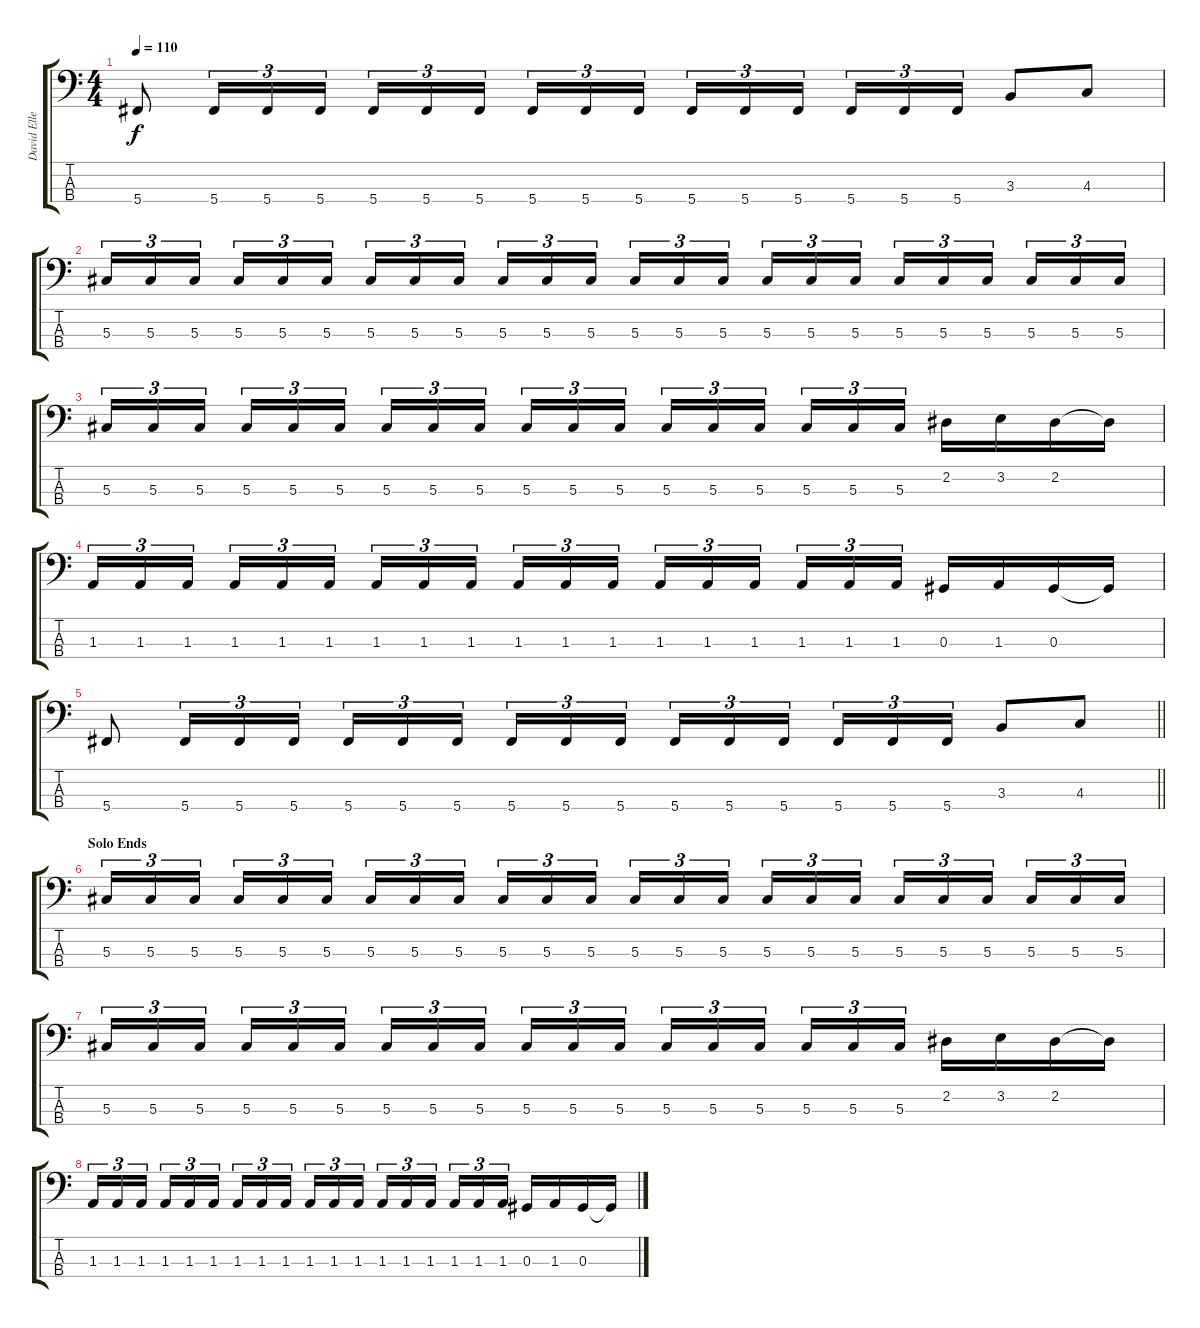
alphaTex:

\track ("David Ellefson" "David Elle") {instrument electricbassfinger}
\staff {score tabs}
\tuning (Gb2 Db2 Ab1 Db1) {hide}
\ts (4 4)
\tempo 110
\clef f4
\ks c
5.4.8{dy f} 5.4.16{tu (3 2)} 5.4.16{tu (3 2)} 5.4.16{tu (3 2)} 5.4.16{tu (3 2)} 5.4.16{tu (3 2)} 5.4.16{tu (3 2)} 5.4.16{tu (3 2)} 5.4.16{tu (3 2)} 5.4.16{tu (3 2)} 5.4.16{tu (3 2)} 5.4.16{tu (3 2)} 5.4.16{tu (3 2)} 5.4.16{tu (3 2)} 5.4.16{tu (3 2)} 5.4.16{tu (3 2)} 3.3.8 4.3.8 |
5.3.16{tu (3 2)} 5.3.16{tu (3 2)} 5.3.16{tu (3 2)} 5.3.16{tu (3 2)} 5.3.16{tu (3 2)} 5.3.16{tu (3 2)} 5.3.16{tu (3 2)} 5.3.16{tu (3 2)} 5.3.16{tu (3 2)} 5.3.16{tu (3 2)} 5.3.16{tu (3 2)} 5.3.16{tu (3 2)} 5.3.16{tu (3 2)} 5.3.16{tu (3 2)} 5.3.16{tu (3 2)} 5.3.16{tu (3 2)} 5.3.16{tu (3 2)} 5.3.16{tu (3 2)} 5.3.16{tu (3 2)} 5.3.16{tu (3 2)} 5.3.16{tu (3 2)} 5.3.16{tu (3 2)} 5.3.16{tu (3 2)} 5.3.16{tu (3 2)} |
5.3.16{tu (3 2)} 5.3.16{tu (3 2)} 5.3.16{tu (3 2)} 5.3.16{tu (3 2)} 5.3.16{tu (3 2)} 5.3.16{tu (3 2)} 5.3.16{tu (3 2)} 5.3.16{tu (3 2)} 5.3.16{tu (3 2)} 5.3.16{tu (3 2)} 5.3.16{tu (3 2)} 5.3.16{tu (3 2)} 5.3.16{tu (3 2)} 5.3.16{tu (3 2)} 5.3.16{tu (3 2)} 5.3.16{tu (3 2)} 5.3.16{tu (3 2)} 5.3.16{tu (3 2)} 2.2.16 3.2.16 2.2.16 2.2{t}.16 |
1.3.16{tu (3 2)} 1.3.16{tu (3 2)} 1.3.16{tu (3 2)} 1.3.16{tu (3 2)} 1.3.16{tu (3 2)} 1.3.16{tu (3 2)} 1.3.16{tu (3 2)} 1.3.16{tu (3 2)} 1.3.16{tu (3 2)} 1.3.16{tu (3 2)} 1.3.16{tu (3 2)} 1.3.16{tu (3 2)} 1.3.16{tu (3 2)} 1.3.16{tu (3 2)} 1.3.16{tu (3 2)} 1.3.16{tu (3 2)} 1.3.16{tu (3 2)} 1.3.16{tu (3 2)} 0.3.16 1.3.16 0.3.16 0.3{t}.16 |
\barLineRight lightlight
5.4.8 5.4.16{tu (3 2)} 5.4.16{tu (3 2)} 5.4.16{tu (3 2)} 5.4.16{tu (3 2)} 5.4.16{tu (3 2)} 5.4.16{tu (3 2)} 5.4.16{tu (3 2)} 5.4.16{tu (3 2)} 5.4.16{tu (3 2)} 5.4.16{tu (3 2)} 5.4.16{tu (3 2)} 5.4.16{tu (3 2)} 5.4.16{tu (3 2)} 5.4.16{tu (3 2)} 5.4.16{tu (3 2)} 3.3.8 4.3.8 |
\section ("" "Solo Ends")
5.3.16{tu (3 2)} 5.3.16{tu (3 2)} 5.3.16{tu (3 2)} 5.3.16{tu (3 2)} 5.3.16{tu (3 2)} 5.3.16{tu (3 2)} 5.3.16{tu (3 2)} 5.3.16{tu (3 2)} 5.3.16{tu (3 2)} 5.3.16{tu (3 2)} 5.3.16{tu (3 2)} 5.3.16{tu (3 2)} 5.3.16{tu (3 2)} 5.3.16{tu (3 2)} 5.3.16{tu (3 2)} 5.3.16{tu (3 2)} 5.3.16{tu (3 2)} 5.3.16{tu (3 2)} 5.3.16{tu (3 2)} 5.3.16{tu (3 2)} 5.3.16{tu (3 2)} 5.3.16{tu (3 2)} 5.3.16{tu (3 2)} 5.3.16{tu (3 2)} |
5.3.16{tu (3 2)} 5.3.16{tu (3 2)} 5.3.16{tu (3 2)} 5.3.16{tu (3 2)} 5.3.16{tu (3 2)} 5.3.16{tu (3 2)} 5.3.16{tu (3 2)} 5.3.16{tu (3 2)} 5.3.16{tu (3 2)} 5.3.16{tu (3 2)} 5.3.16{tu (3 2)} 5.3.16{tu (3 2)} 5.3.16{tu (3 2)} 5.3.16{tu (3 2)} 5.3.16{tu (3 2)} 5.3.16{tu (3 2)} 5.3.16{tu (3 2)} 5.3.16{tu (3 2)} 2.2.16 3.2.16 2.2.16 2.2{t}.16 |
1.3.16{tu (3 2)} 1.3.16{tu (3 2)} 1.3.16{tu (3 2)} 1.3.16{tu (3 2)} 1.3.16{tu (3 2)} 1.3.16{tu (3 2)} 1.3.16{tu (3 2)} 1.3.16{tu (3 2)} 1.3.16{tu (3 2)} 1.3.16{tu (3 2)} 1.3.16{tu (3 2)} 1.3.16{tu (3 2)} 1.3.16{tu (3 2)} 1.3.16{tu (3 2)} 1.3.16{tu (3 2)} 1.3.16{tu (3 2)} 1.3.16{tu (3 2)} 1.3.16{tu (3 2)} 0.3.16 1.3.16 0.3.16 0.3{t}.16
